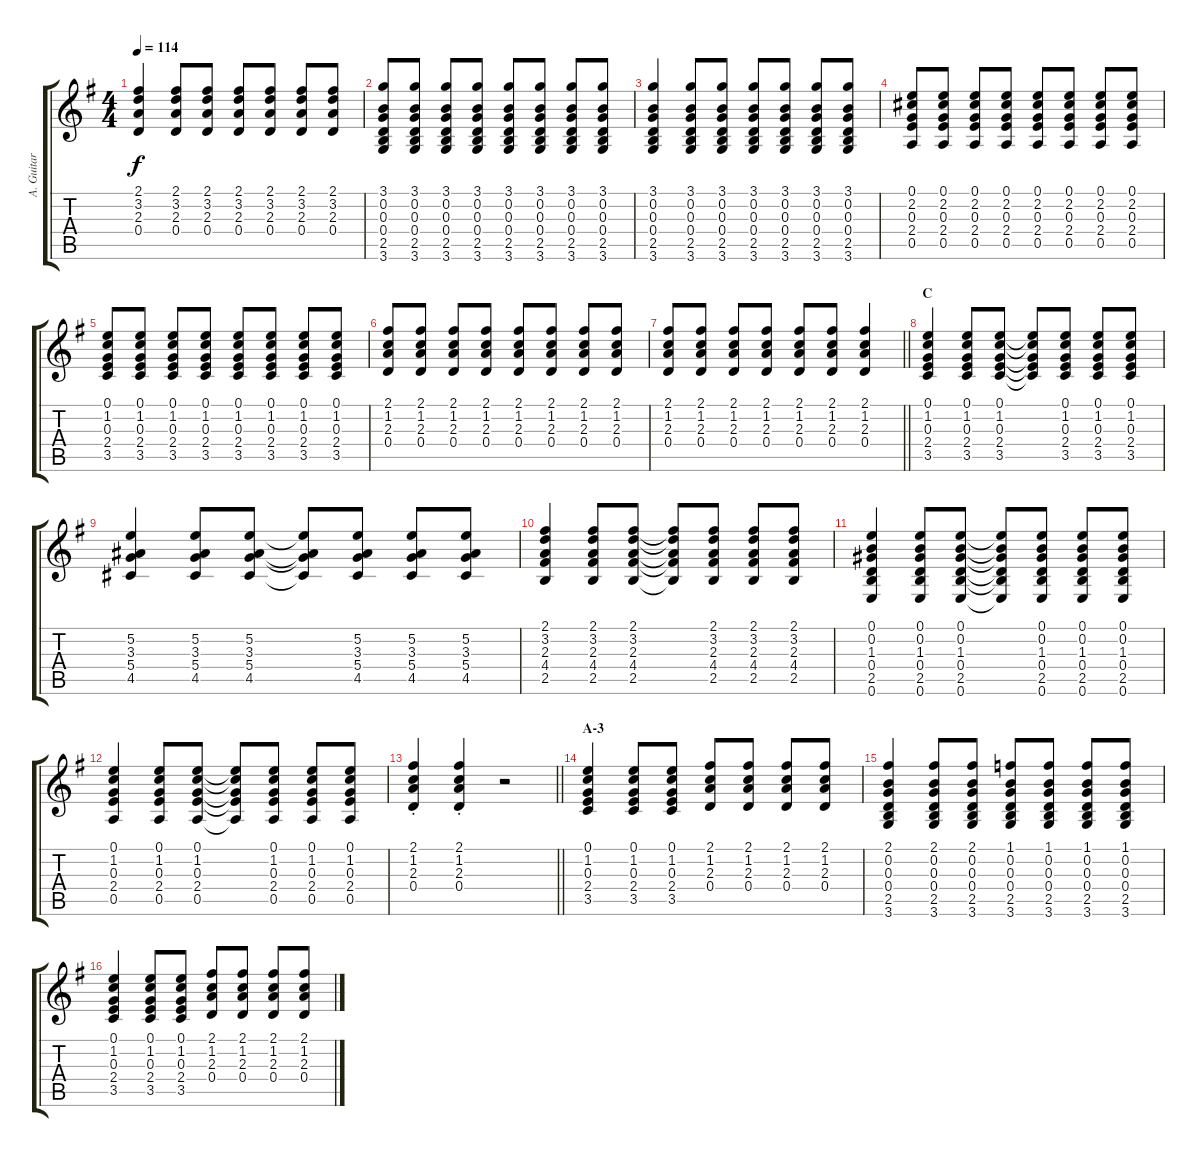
\track ("A. Guitar I" "A. Guitar ") {instrument acousticguitarsteel}
\staff {score tabs}
\tuning (E4 B3 G3 D3 A2 E2) {hide}
\ts (4 4)
\tempo 114
\clef g2
\ks g
(2.1 3.2 2.3 0.4).4{dy f} (2.1 3.2 2.3 0.4).8 (2.1 3.2 2.3 0.4).8 (2.1 3.2 2.3 0.4).8 (2.1 3.2 2.3 0.4).8 (2.1 3.2 2.3 0.4).8 (2.1 3.2 2.3 0.4).8 |
(3.1 0.2 0.3 0.4 2.5 3.6).8 (3.1 0.2 0.3 0.4 2.5 3.6).8 (3.1 0.2 0.3 0.4 2.5 3.6).8 (3.1 0.2 0.3 0.4 2.5 3.6).8 (3.1 0.2 0.3 0.4 2.5 3.6).8 (3.1 0.2 0.3 0.4 2.5 3.6).8 (3.1 0.2 0.3 0.4 2.5 3.6).8 (3.1 0.2 0.3 0.4 2.5 3.6).8 |
(3.1 0.2 0.3 0.4 2.5 3.6).4 (3.1 0.2 0.3 0.4 2.5 3.6).8 (3.1 0.2 0.3 0.4 2.5 3.6).8 (3.1 0.2 0.3 0.4 2.5 3.6).8 (3.1 0.2 0.3 0.4 2.5 3.6).8 (3.1 0.2 0.3 0.4 2.5 3.6).8 (3.1 0.2 0.3 0.4 2.5 3.6).8 |
(0.1 2.2 0.3 2.4 0.5).8 (0.1 2.2 0.3 2.4 0.5).8 (0.1 2.2 0.3 2.4 0.5).8 (0.1 2.2 0.3 2.4 0.5).8 (0.1 2.2 0.3 2.4 0.5).8 (0.1 2.2 0.3 2.4 0.5).8 (0.1 2.2 0.3 2.4 0.5).8 (0.1 2.2 0.3 2.4 0.5).8 |
(0.1 1.2 0.3 2.4 3.5).8 (0.1 1.2 0.3 2.4 3.5).8 (0.1 1.2 0.3 2.4 3.5).8 (0.1 1.2 0.3 2.4 3.5).8 (0.1 1.2 0.3 2.4 3.5).8 (0.1 1.2 0.3 2.4 3.5).8 (0.1 1.2 0.3 2.4 3.5).8 (0.1 1.2 0.3 2.4 3.5).8 |
(2.1 1.2 2.3 0.4).8 (2.1 1.2 2.3 0.4).8 (2.1 1.2 2.3 0.4).8 (2.1 1.2 2.3 0.4).8 (2.1 1.2 2.3 0.4).8 (2.1 1.2 2.3 0.4).8 (2.1 1.2 2.3 0.4).8 (2.1 1.2 2.3 0.4).8 |
\barLineRight lightlight
(2.1 1.2 2.3 0.4).8 (2.1 1.2 2.3 0.4).8 (2.1 1.2 2.3 0.4).8 (2.1 1.2 2.3 0.4).8 (2.1 1.2 2.3 0.4).8 (2.1 1.2 2.3 0.4).8 (2.1 1.2 2.3 0.4).4 |
\section ("" "C")
(0.1 1.2 0.3 2.4 3.5).4 (0.1 1.2 0.3 2.4 3.5).8 (0.1 1.2 0.3 2.4 3.5).8 (0.1{t} 1.2{t} 0.3{t} 2.4{t} 3.5{t}).8 (0.1 1.2 0.3 2.4 3.5).8 (0.1 1.2 0.3 2.4 3.5).8 (0.1 1.2 0.3 2.4 3.5).8 |
(5.2 3.3 5.4 4.5).4 (5.2 3.3 5.4 4.5).8 (5.2 3.3 5.4 4.5).8 (5.2{t} 3.3{t} 5.4{t} 4.5{t}).8 (5.2 3.3 5.4 4.5).8 (5.2 3.3 5.4 4.5).8 (5.2 3.3 5.4 4.5).8 |
(2.1 3.2 2.3 4.4 2.5).4 (2.1 3.2 2.3 4.4 2.5).8 (2.1 3.2 2.3 4.4 2.5).8 (2.1{t} 3.2{t} 2.3{t} 4.4{t} 2.5{t}).8 (2.1 3.2 2.3 4.4 2.5).8 (2.1 3.2 2.3 4.4 2.5).8 (2.1 3.2 2.3 4.4 2.5).8 |
(0.1 0.2 1.3 0.4 2.5 0.6).4 (0.1 0.2 1.3 0.4 2.5 0.6).8 (0.1 0.2 1.3 0.4 2.5 0.6).8 (0.1{t} 0.2{t} 1.3{t} 0.4{t} 2.5{t} 0.6{t}).8 (0.1 0.2 1.3 0.4 2.5 0.6).8 (0.1 0.2 1.3 0.4 2.5 0.6).8 (0.1 0.2 1.3 0.4 2.5 0.6).8 |
(0.1 1.2 0.3 2.4 0.5).4 (0.1 1.2 0.3 2.4 0.5).8 (0.1 1.2 0.3 2.4 0.5).8 (0.1{t} 1.2{t} 0.3{t} 2.4{t} 0.5{t}).8 (0.1 1.2 0.3 2.4 0.5).8 (0.1 1.2 0.3 2.4 0.5).8 (0.1 1.2 0.3 2.4 0.5).8 |
\barLineRight lightlight
(2.1{st} 1.2{st} 2.3{st} 0.4{st}).4 (2.1{st} 1.2{st} 2.3{st} 0.4{st}).4 r.2 |
\section ("" "A-3")
(0.1 1.2 0.3 2.4 3.5).4 (0.1 1.2 0.3 2.4 3.5).8 (0.1 1.2 0.3 2.4 3.5).8 (2.1 1.2 2.3 0.4).8 (2.1 1.2 2.3 0.4).8 (2.1 1.2 2.3 0.4).8 (2.1 1.2 2.3 0.4).8 |
(2.1 0.2 0.3 0.4 2.5 3.6).4 (2.1 0.2 0.3 0.4 2.5 3.6).8 (2.1 0.2 0.3 0.4 2.5 3.6).8 (1.1 0.2 0.3 0.4 2.5 3.6).8 (1.1 0.2 0.3 0.4 2.5 3.6).8 (1.1 0.2 0.3 0.4 2.5 3.6).8 (1.1 0.2 0.3 0.4 2.5 3.6).8 |
(0.1 1.2 0.3 2.4 3.5).4 (0.1 1.2 0.3 2.4 3.5).8 (0.1 1.2 0.3 2.4 3.5).8 (2.1 1.2 2.3 0.4).8 (2.1 1.2 2.3 0.4).8 (2.1 1.2 2.3 0.4).8 (2.1 1.2 2.3 0.4).8
